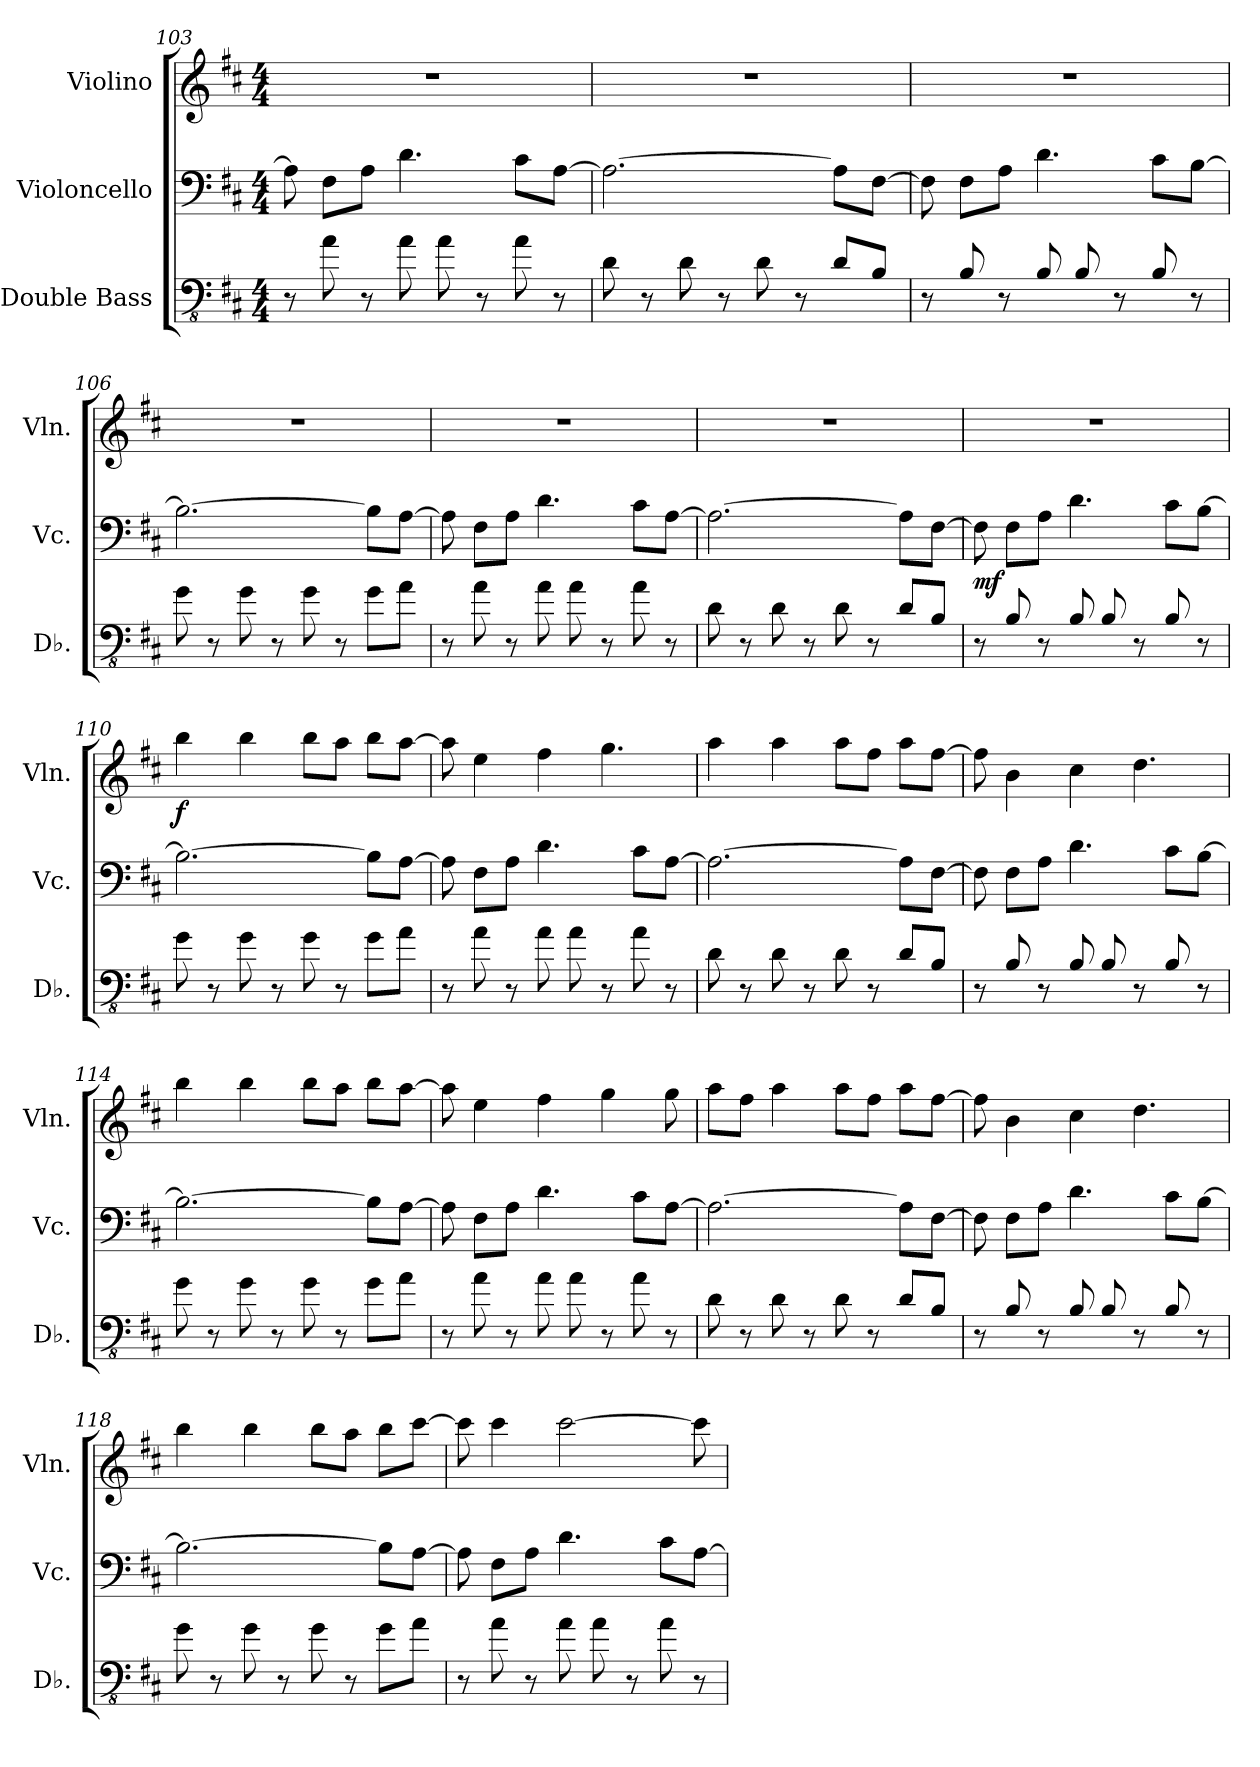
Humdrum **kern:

**kern	**kern	**dynam	**kern	**dynam
*part3	*part2	*part2	*part1	*part1
*staff3	*staff2	*staff2	*staff1	*staff1
*I"Double Bass	*I"Violoncello	*	*I"Violino	*
*I'Db.	*I'Vc.	*	*I'Vln.	*
*clefFv4	*clefF4	*	*clefG2	*
*ITrd7c12	*	*	*	*
*k[f#c#]	*k[f#c#]	*	*k[f#c#]	*
*M4/4	*M4/4	*	*M4/4	*
=103	=103	=103	=103	=103
8r	8A\]	.	1r	.
8AA\	8F#\L	.	.	.
8r	8A\J	.	.	.
8AA\	4.d\	.	.	.
8AA\	.	.	.	.
8r	.	.	.	.
8AA\	8c#\L	.	.	.
8r	[8A\J	.	.	.
=104	=104	=104	=104	=104
8DD\	2.A\_	.	1r	.
8r	.	.	.	.
8DD\	.	.	.	.
8r	.	.	.	.
8DD\	.	.	.	.
8r	.	.	.	.
8DD/L	8A\L]	.	.	.
8BBB/J	[8F#\J	.	.	.
=105	=105	=105	=105	=105
8r	8F#\]	.	1r	.
8BBB/	8F#\L	.	.	.
8r	8A\J	.	.	.
8BBB/	4.d\	.	.	.
8BBB/	.	.	.	.
8r	.	.	.	.
8BBB/	8c#\L	.	.	.
8r	[8B\J	.	.	.
!!LO:PB:g=z
=106	=106	=106	=106	=106
8GG\	2.B\_	.	1r	.
8r	.	.	.	.
8GG\	.	.	.	.
8r	.	.	.	.
8GG\	.	.	.	.
8r	.	.	.	.
8GG\L	8B\L]	.	.	.
8AA\J	[8A\J	.	.	.
=107	=107	=107	=107	=107
8r	8A\]	.	1r	.
8AA\	8F#\L	.	.	.
8r	8A\J	.	.	.
8AA\	4.d\	.	.	.
8AA\	.	.	.	.
8r	.	.	.	.
8AA\	8c#\L	.	.	.
8r	[8A\J	.	.	.
=108	=108	=108	=108	=108
8DD\	2.A\_	.	1r	.
8r	.	.	.	.
8DD\	.	.	.	.
8r	.	.	.	.
8DD\	.	.	.	.
8r	.	.	.	.
8DD/L	8A\L]	.	.	.
8BBB/J	[8F#\J	.	.	.
=109	=109	=109	=109	=109
!	!	!LO:DY:b	!	!
8r	8F#\]	mf	1r	.
8BBB/	8F#\L	.	.	.
8r	8A\J	.	.	.
8BBB/	4.d\	.	.	.
8BBB/	.	.	.	.
8r	.	.	.	.
8BBB/	8c#\L	.	.	.
8r	[8B\J	.	.	.
!!LO:LB:g=z
=110	=110	=110	=110	=110
!	!	!	!	!LO:DY:b
8GG\	2.B\_	.	4bb\	f
8r	.	.	.	.
8GG\	.	.	4bb\	.
8r	.	.	.	.
8GG\	.	.	8bb\L	.
8r	.	.	8aa\J	.
8GG\L	8B\L]	.	8bb\L	.
8AA\J	[8A\J	.	[8aa\J	.
=111	=111	=111	=111	=111
8r	8A\]	.	8aa\]	.
8AA\	8F#\L	.	4ee\	.
8r	8A\J	.	.	.
8AA\	4.d\	.	4ff#\	.
8AA\	.	.	.	.
8r	.	.	4.gg\	.
8AA\	8c#\L	.	.	.
8r	[8A\J	.	.	.
=112	=112	=112	=112	=112
8DD\	2.A\_	.	4aa\	.
8r	.	.	.	.
8DD\	.	.	4aa\	.
8r	.	.	.	.
8DD\	.	.	8aa\L	.
8r	.	.	8ff#\J	.
8DD/L	8A\L]	.	8aa\L	.
8BBB/J	[8F#\J	.	[8ff#\J	.
=113	=113	=113	=113	=113
8r	8F#\]	.	8ff#\]	.
8BBB/	8F#\L	.	4b\	.
8r	8A\J	.	.	.
8BBB/	4.d\	.	4cc#\	.
8BBB/	.	.	.	.
8r	.	.	4.dd\	.
8BBB/	8c#\L	.	.	.
8r	[8B\J	.	.	.
!!LO:LB:g=z
=114	=114	=114	=114	=114
8GG\	2.B\_	.	4bb\	.
8r	.	.	.	.
8GG\	.	.	4bb\	.
8r	.	.	.	.
8GG\	.	.	8bb\L	.
8r	.	.	8aa\J	.
8GG\L	8B\L]	.	8bb\L	.
8AA\J	[8A\J	.	[8aa\J	.
=115	=115	=115	=115	=115
8r	8A\]	.	8aa\]	.
8AA\	8F#\L	.	4ee\	.
8r	8A\J	.	.	.
8AA\	4.d\	.	4ff#\	.
8AA\	.	.	.	.
8r	.	.	4gg\	.
8AA\	8c#\L	.	.	.
8r	[8A\J	.	8gg\	.
=116	=116	=116	=116	=116
8DD\	2.A\_	.	8aa\L	.
8r	.	.	8ff#\J	.
8DD\	.	.	4aa\	.
8r	.	.	.	.
8DD\	.	.	8aa\L	.
8r	.	.	8ff#\J	.
8DD/L	8A\L]	.	8aa\L	.
8BBB/J	[8F#\J	.	[8ff#\J	.
=117	=117	=117	=117	=117
8r	8F#\]	.	8ff#\]	.
8BBB/	8F#\L	.	4b\	.
8r	8A\J	.	.	.
8BBB/	4.d\	.	4cc#\	.
8BBB/	.	.	.	.
8r	.	.	4.dd\	.
8BBB/	8c#\L	.	.	.
8r	[8B\J	.	.	.
!!LO:LB:g=z
=118	=118	=118	=118	=118
8GG\	2.B\_	.	4bb\	.
8r	.	.	.	.
8GG\	.	.	4bb\	.
8r	.	.	.	.
8GG\	.	.	8bb\L	.
8r	.	.	8aa\J	.
8GG\L	8B\L]	.	8bb\L	.
8AA\J	[8A\J	.	[8ccc#\J	.
=119	=119	=119	=119	=119
8r	8A\]	.	8ccc#\]	.
8AA\	8F#\L	.	4ccc#\	.
8r	8A\J	.	.	.
8AA\	4.d\	.	[2ccc#\	.
8AA\	.	.	.	.
8r	.	.	.	.
8AA\	8c#\L	.	.	.
8r	[8A\J	.	8ccc#\]	.
=	=	=	=	=
*-	*-	*-	*-	*-
